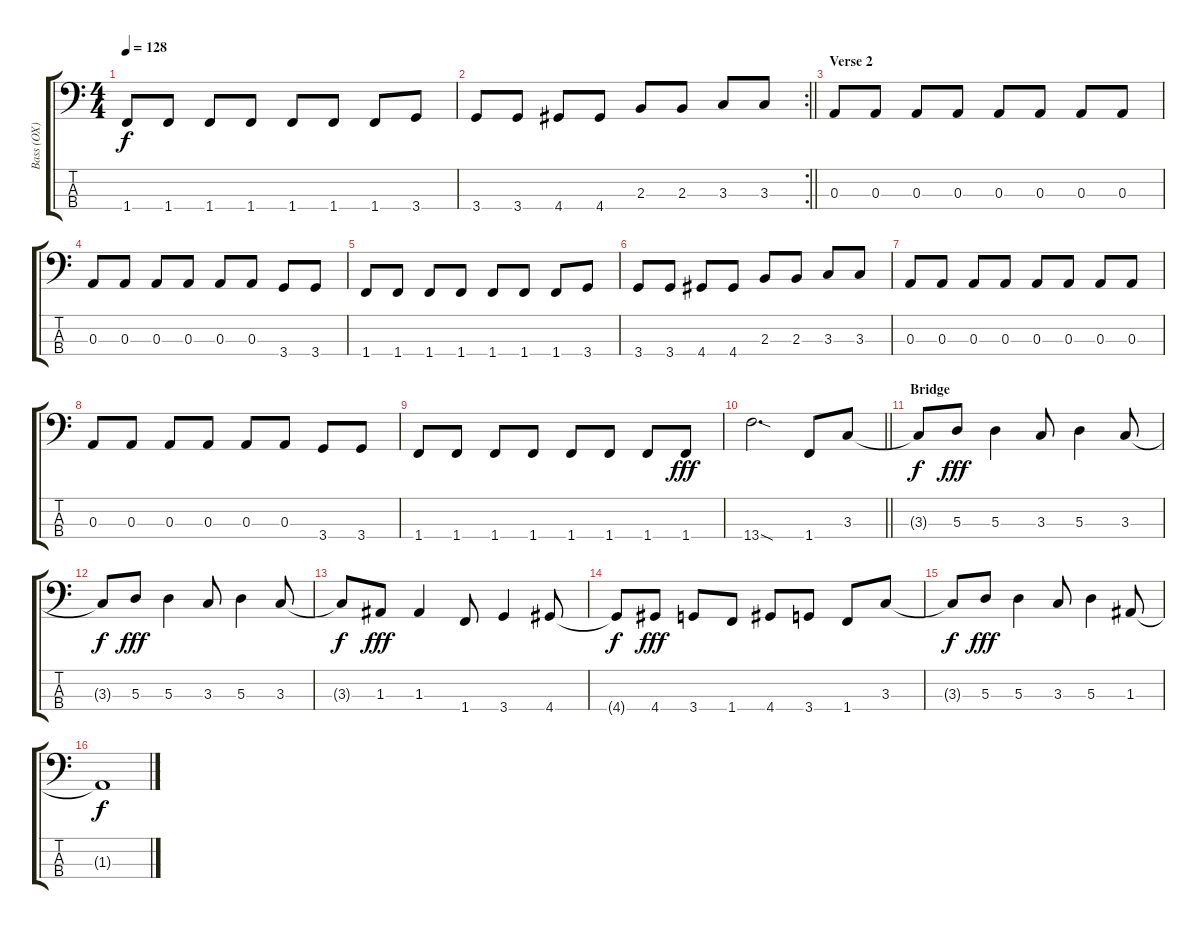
\track ("Bass (OX)" "Bass (OX)") {instrument electricbasspick}
\staff {score tabs}
\tuning (G2 D2 A1 E1) {hide}
\ts (4 4)
\tempo 128
\clef f4
\ks c
1.4.8{dy f} 1.4.8 1.4.8 1.4.8 1.4.8 1.4.8 1.4.8 3.4.8 |
\rc 2
\barLineRight lightlight
3.4.8 3.4.8 4.4.8 4.4.8 2.3.8 2.3.8 3.3.8 3.3.8 |
\section ("" "Verse 2")
0.3.8 0.3.8 0.3.8 0.3.8 0.3.8 0.3.8 0.3.8 0.3.8 |
0.3.8 0.3.8 0.3.8 0.3.8 0.3.8 0.3.8 3.4.8 3.4.8 |
1.4.8 1.4.8 1.4.8 1.4.8 1.4.8 1.4.8 1.4.8 3.4.8 |
3.4.8 3.4.8 4.4.8 4.4.8 2.3.8 2.3.8 3.3.8 3.3.8 |
0.3.8 0.3.8 0.3.8 0.3.8 0.3.8 0.3.8 0.3.8 0.3.8 |
0.3.8 0.3.8 0.3.8 0.3.8 0.3.8 0.3.8 3.4.8 3.4.8 |
1.4.8 1.4.8 1.4.8 1.4.8 1.4.8 1.4.8 1.4.8 1.4.8{dy fff} |
\barLineRight lightlight
13.4{sod}.2{d} 1.4.8 3.3.8 |
\section ("" "Bridge")
3.3{t}.8{dy f} 5.3.8{dy fff} 5.3.4 3.3.8 5.3.4 3.3.8 |
3.3{t}.8{dy f} 5.3.8{dy fff} 5.3.4 3.3.8 5.3.4 3.3.8 |
3.3{t}.8{dy f} 1.3.8{dy fff} 1.3.4 1.4.8 3.4.4 4.4.8 |
4.4{t}.8{dy f} 4.4.8{dy fff} 3.4.8 1.4.8 4.4.8 3.4.8 1.4.8 3.3.8 |
3.3{t}.8{dy f} 5.3.8{dy fff} 5.3.4 3.3.8 5.3.4 1.3.8 |
1.3{t}.1{dy f}
